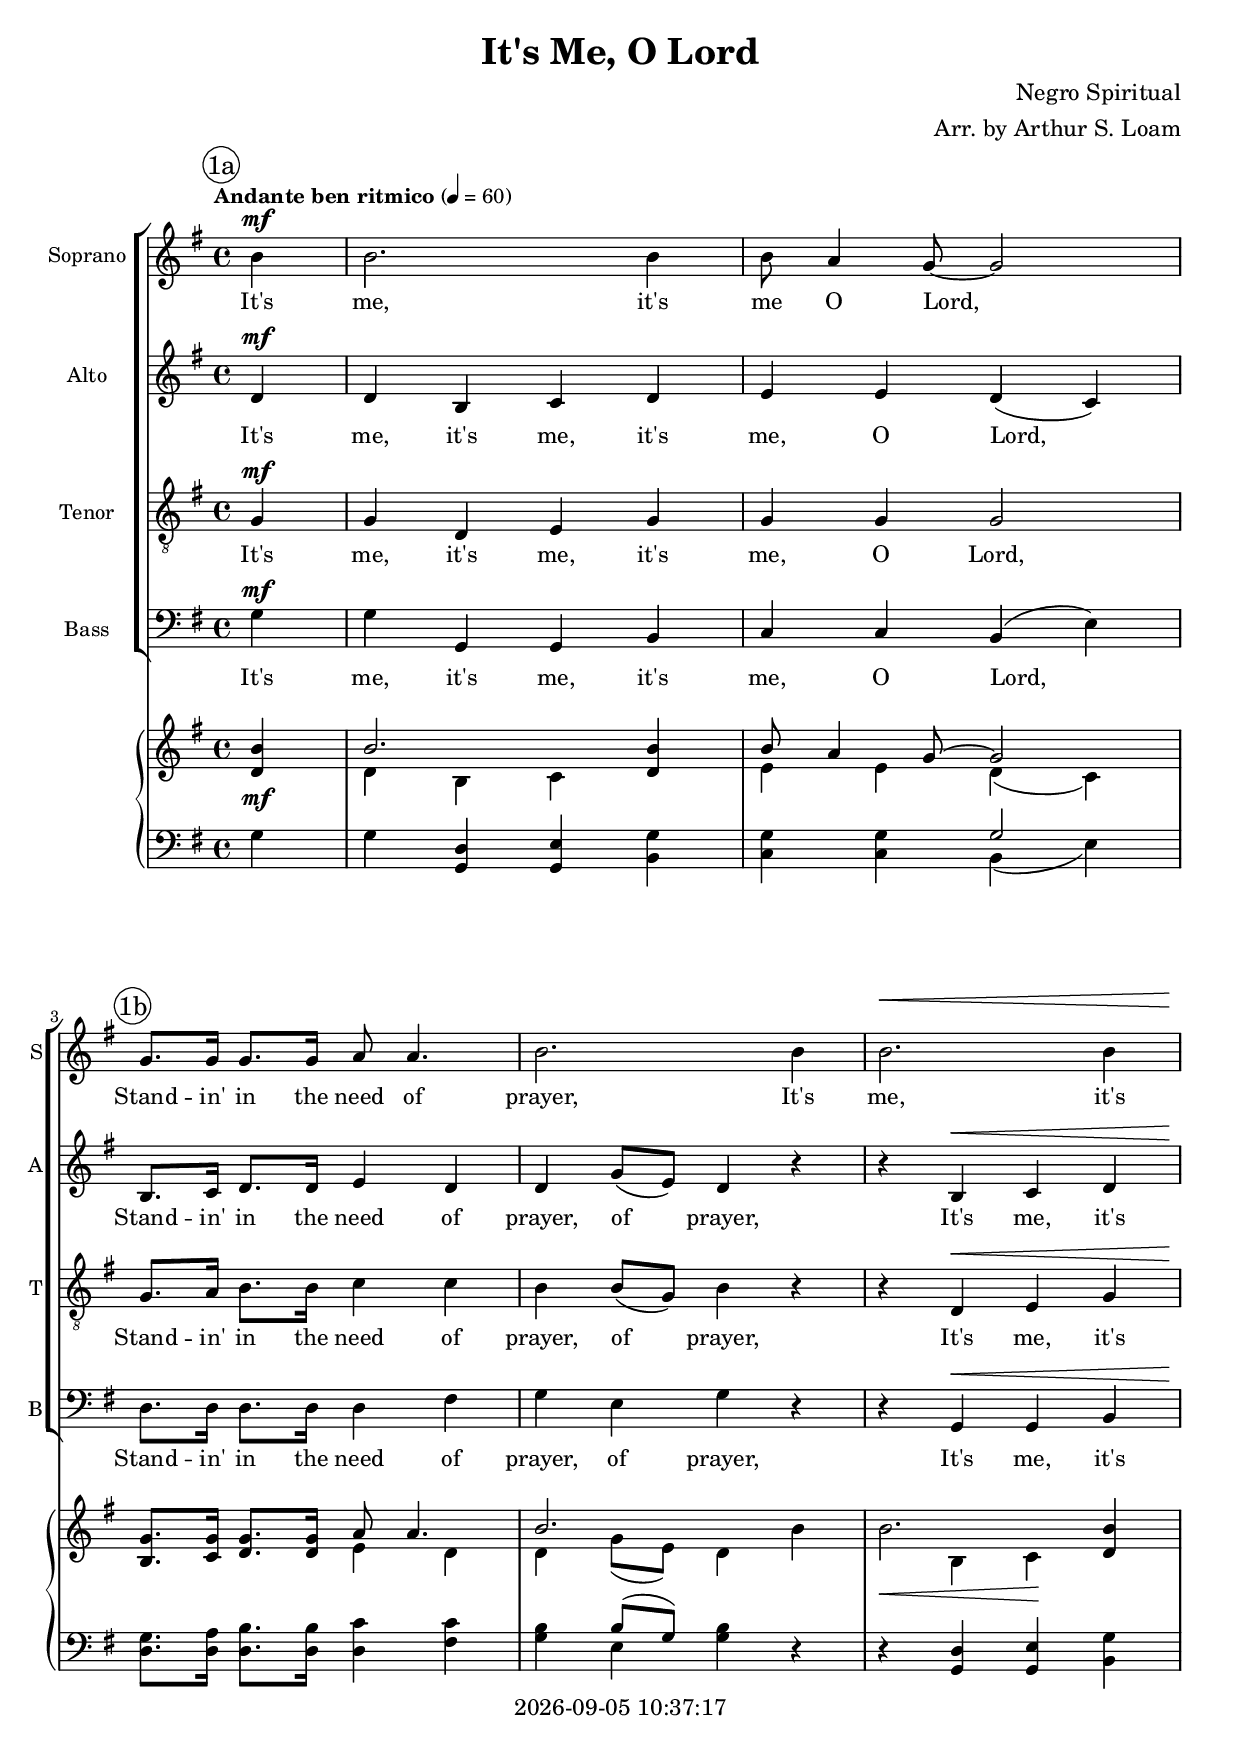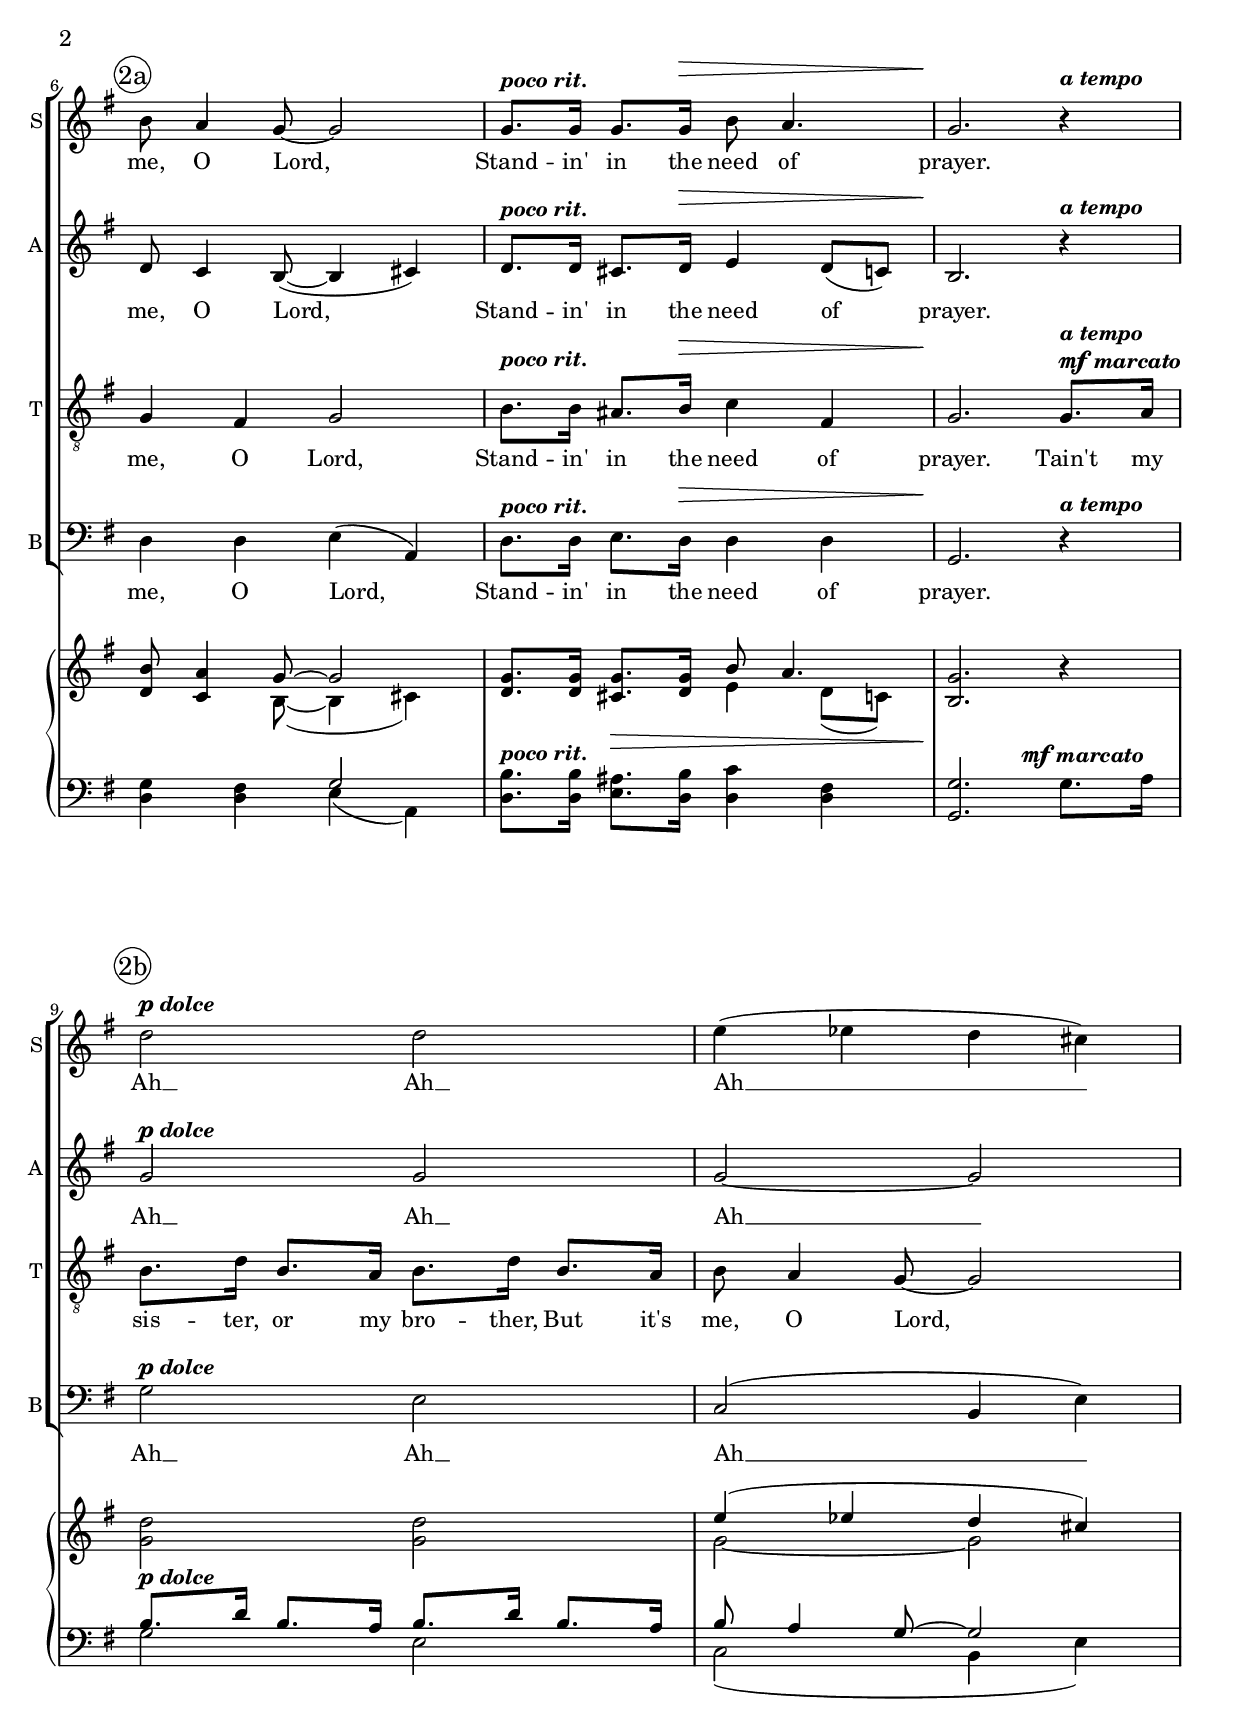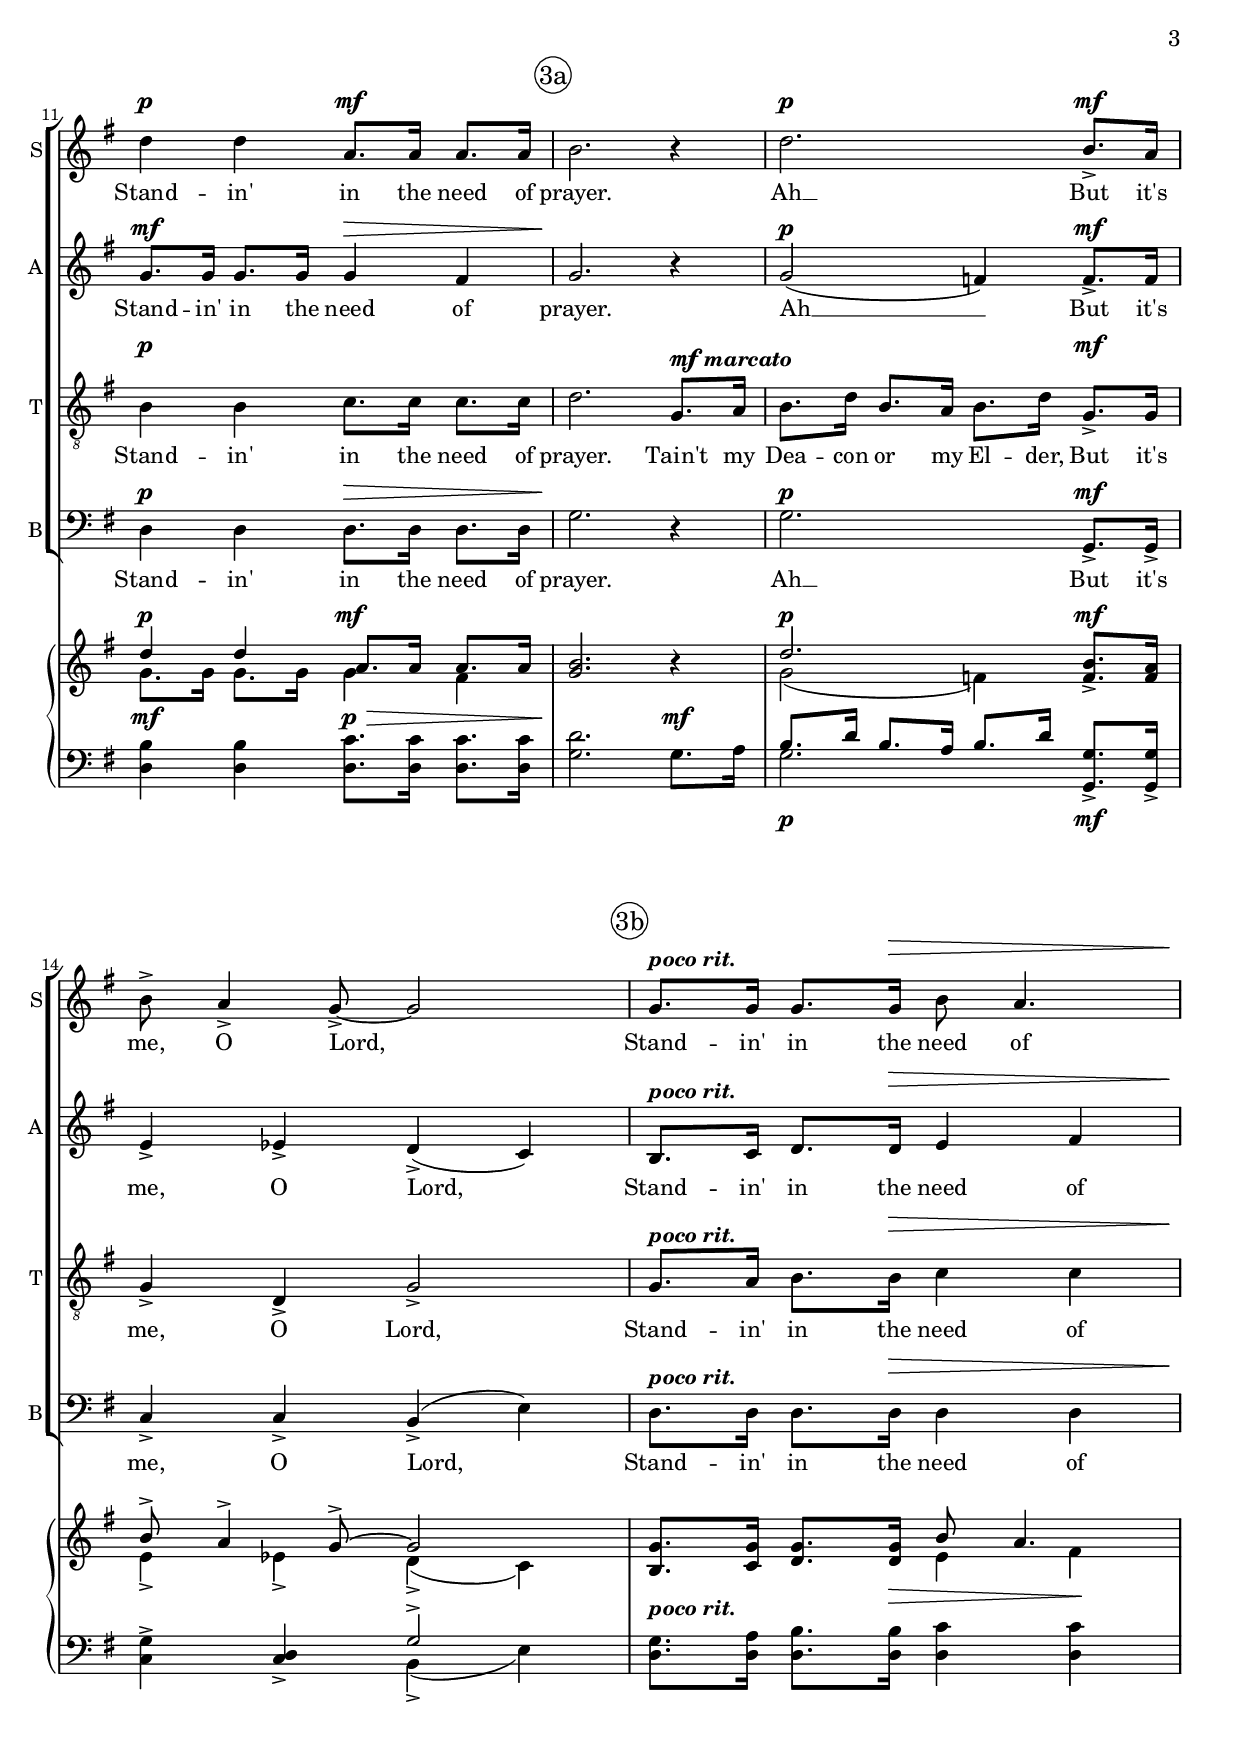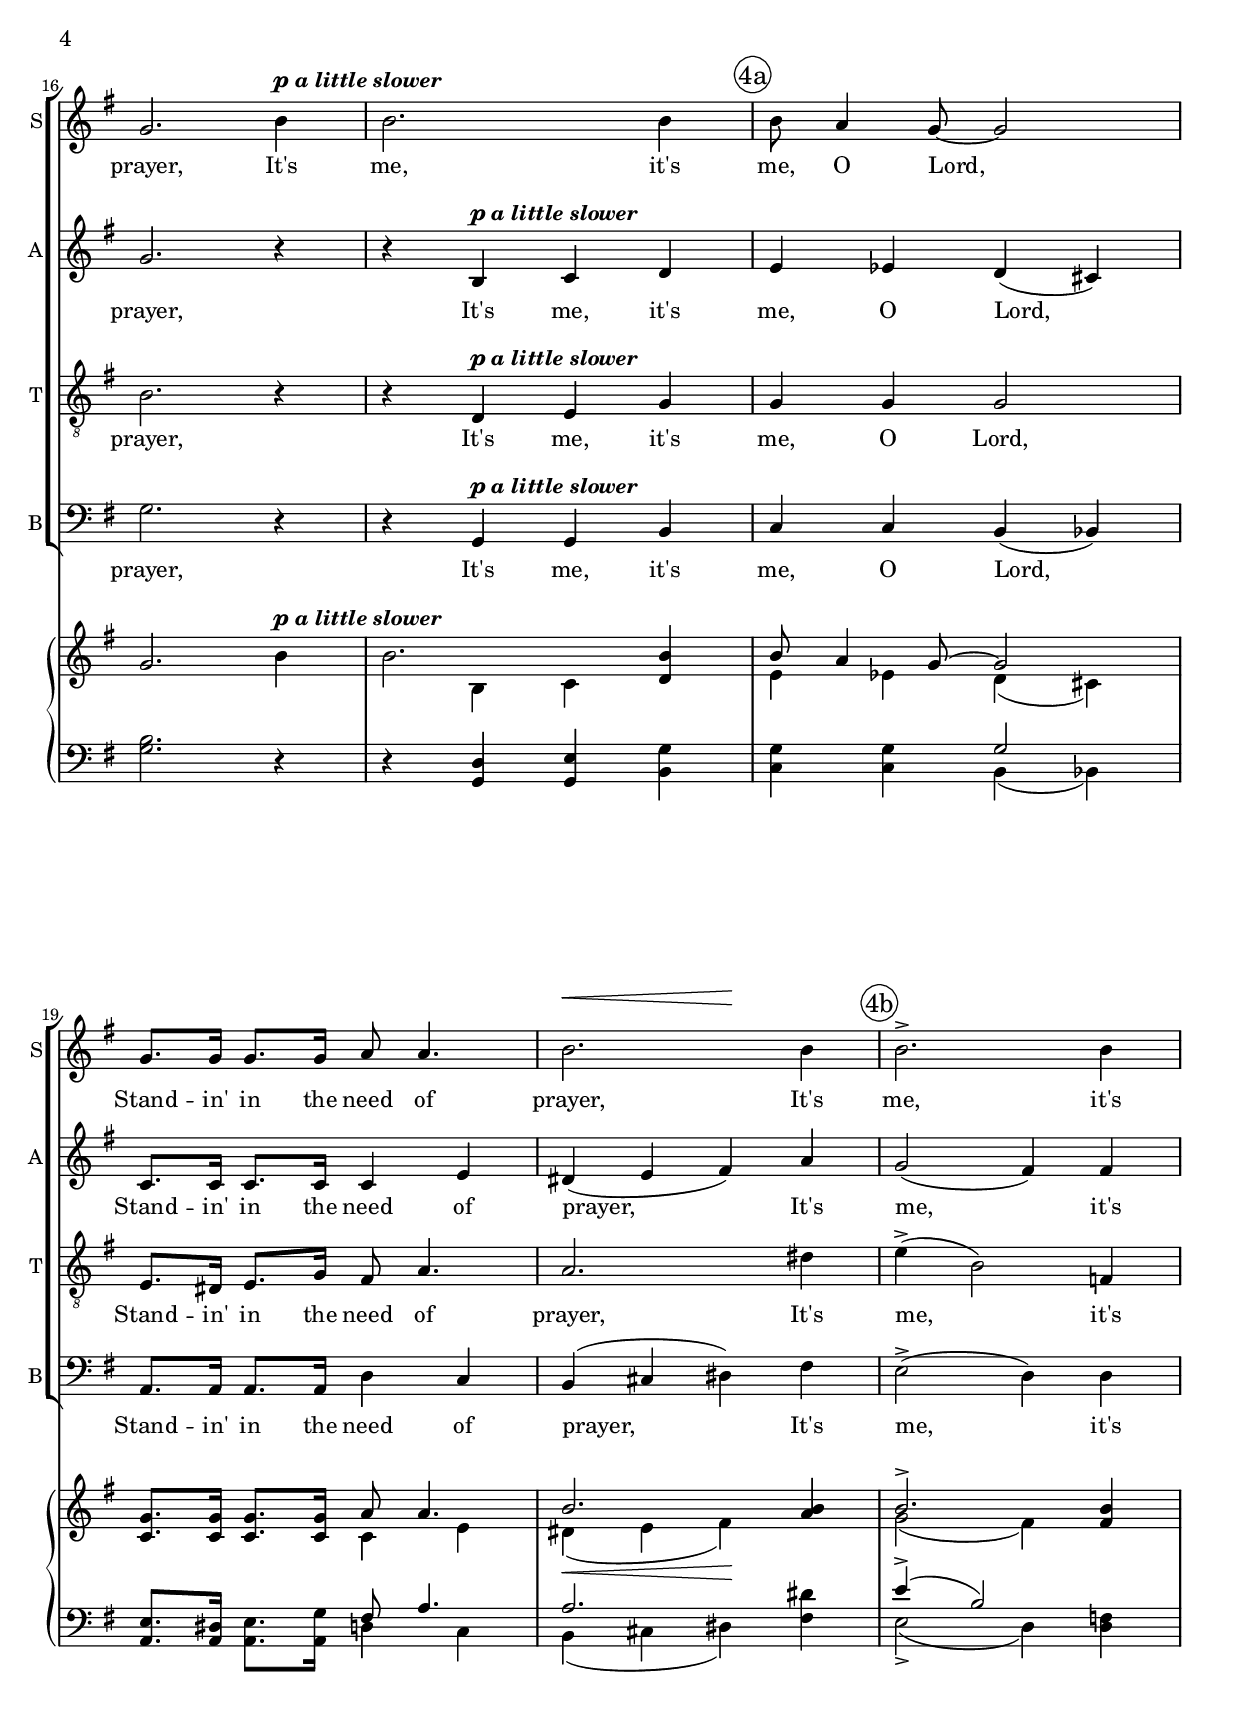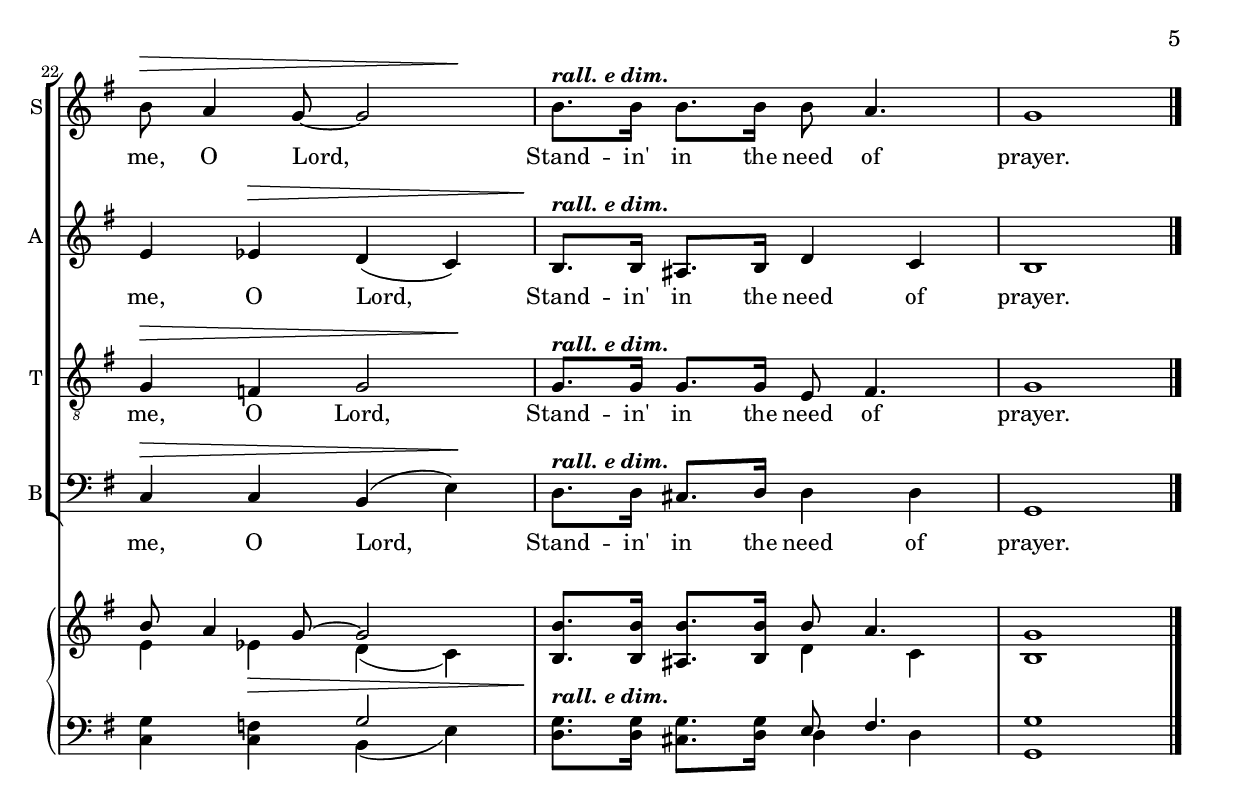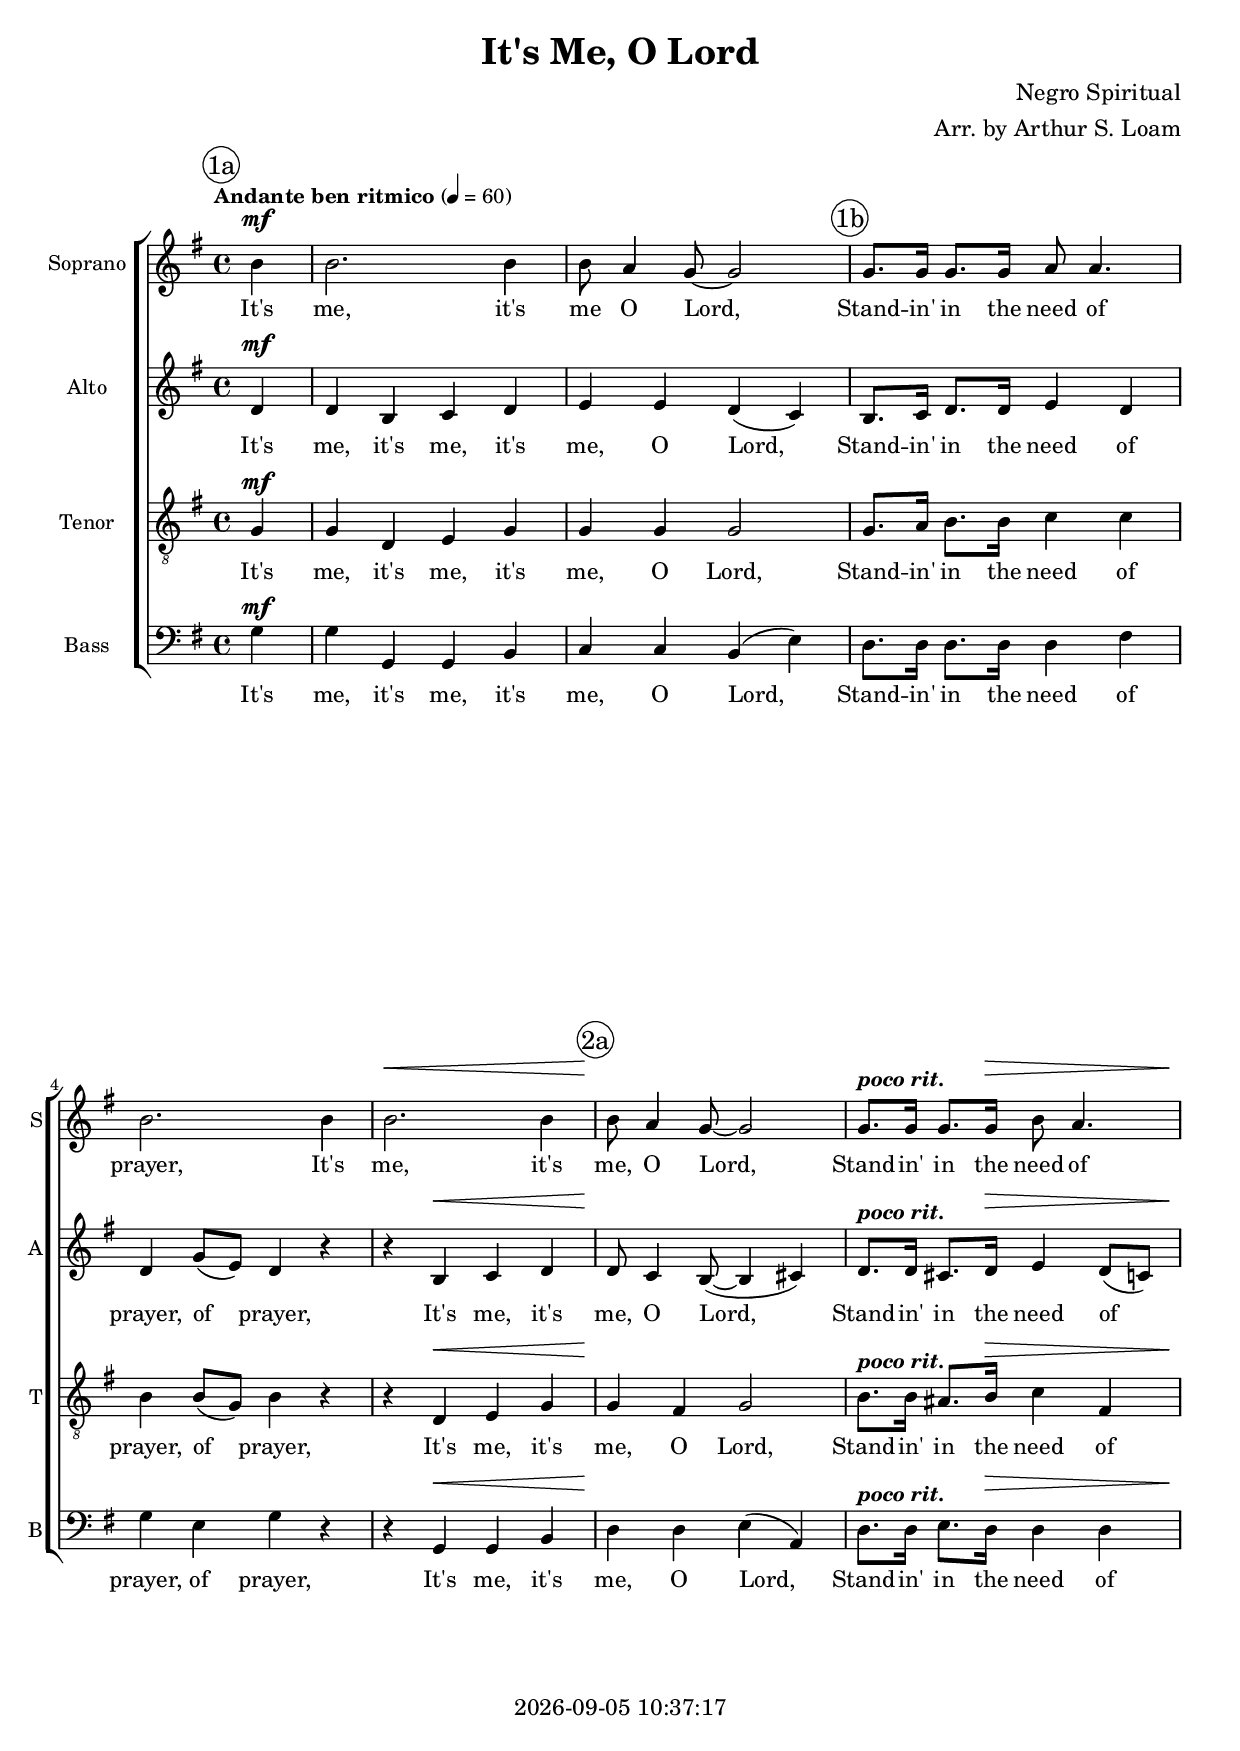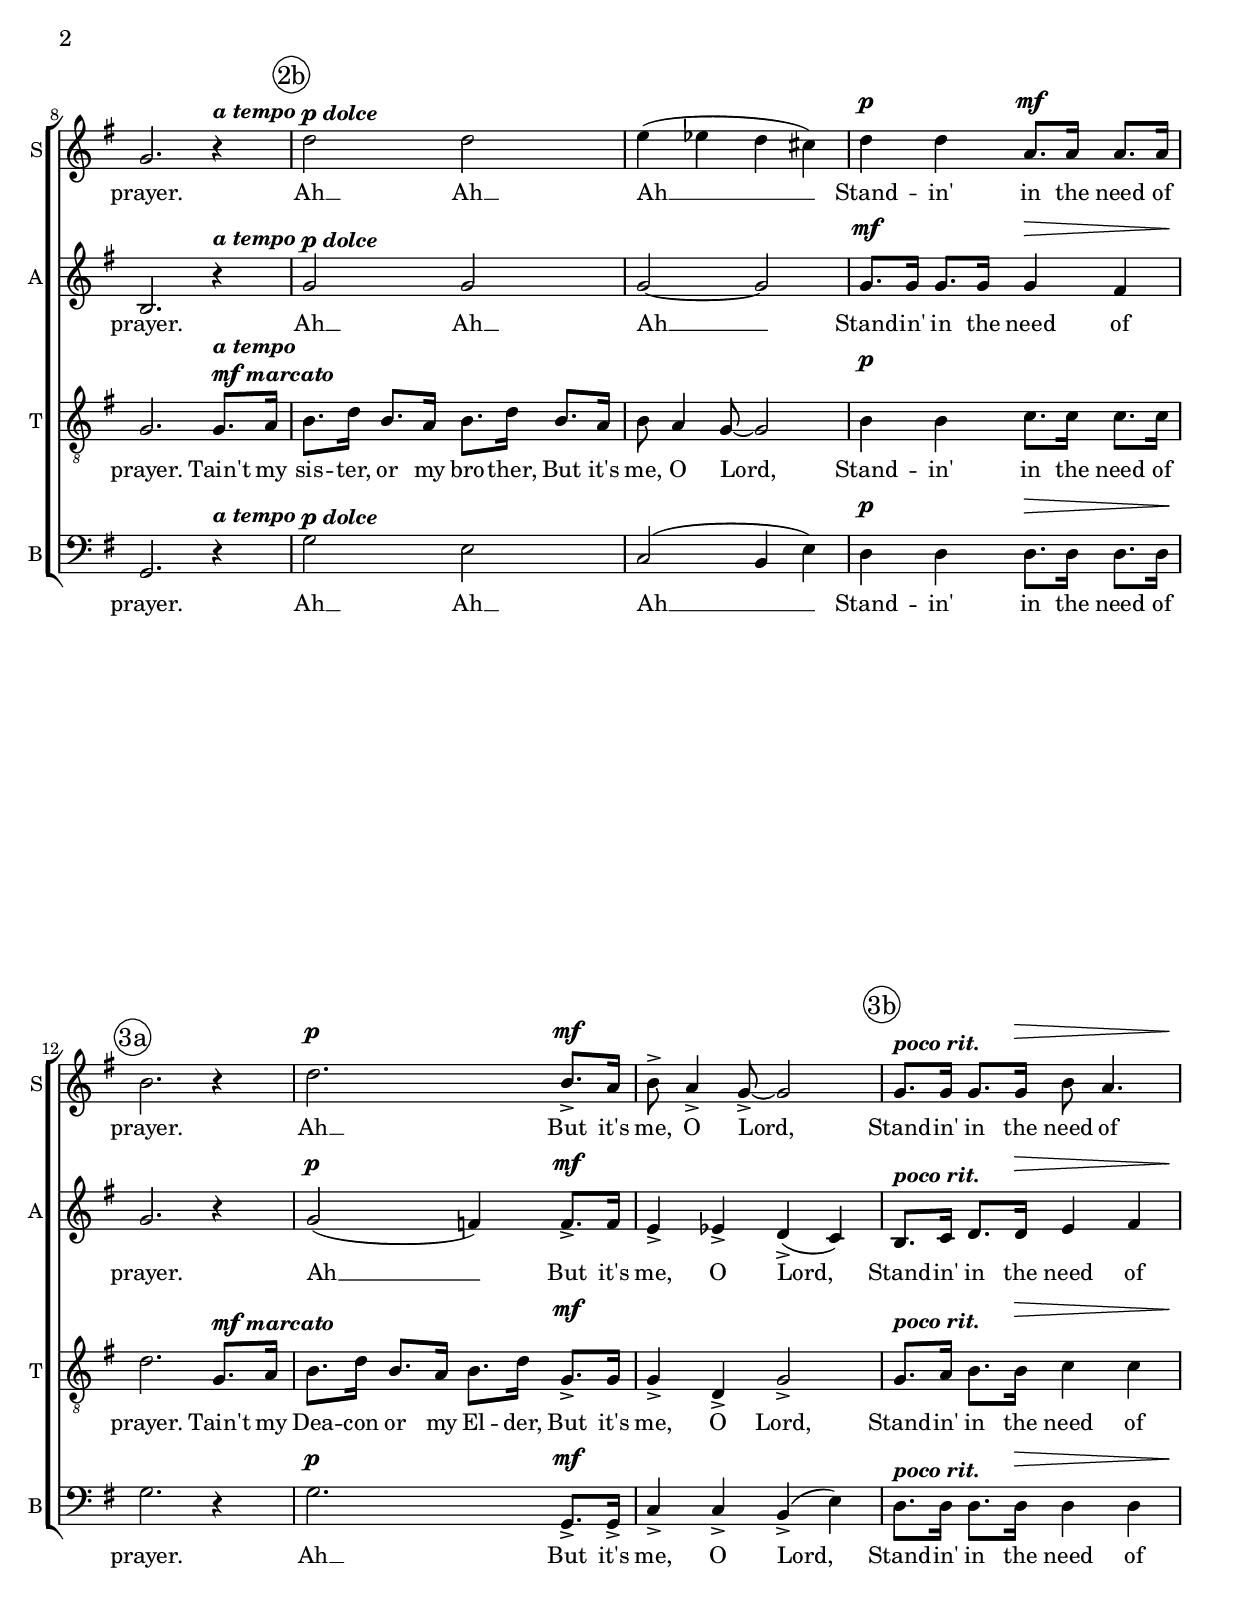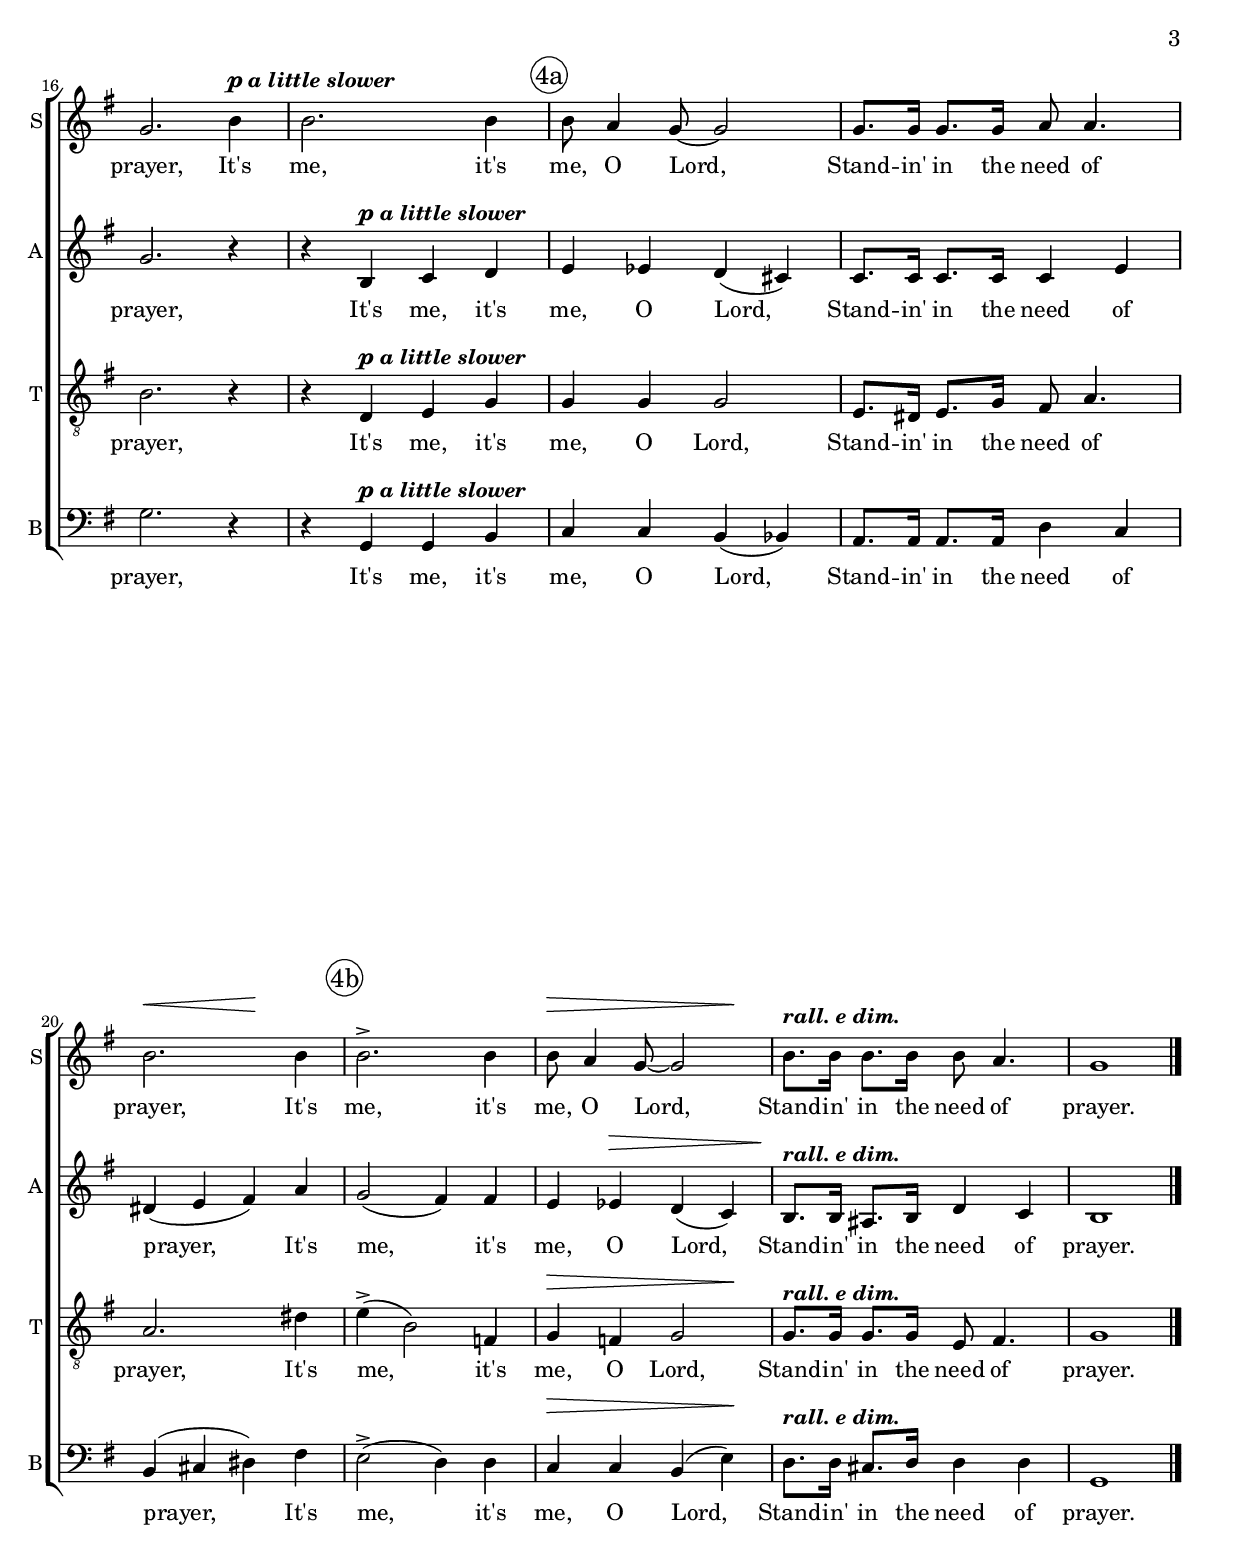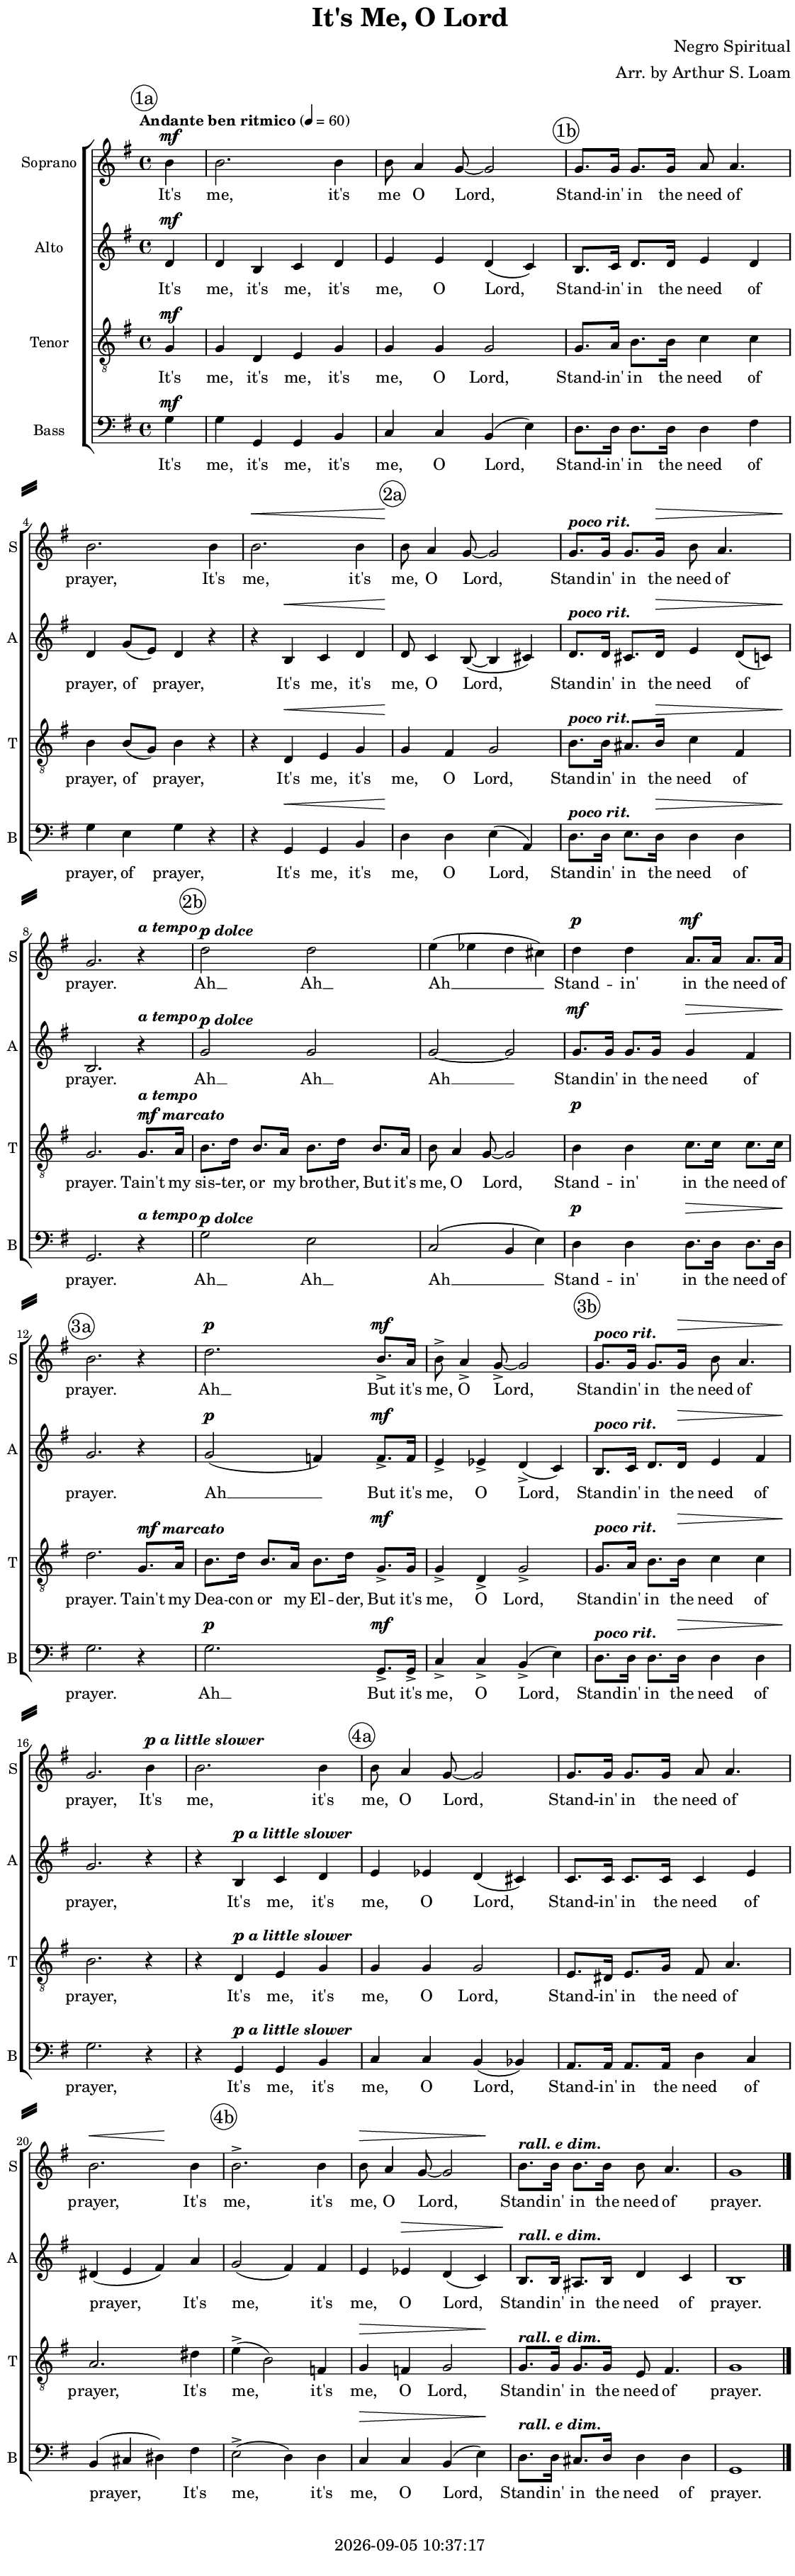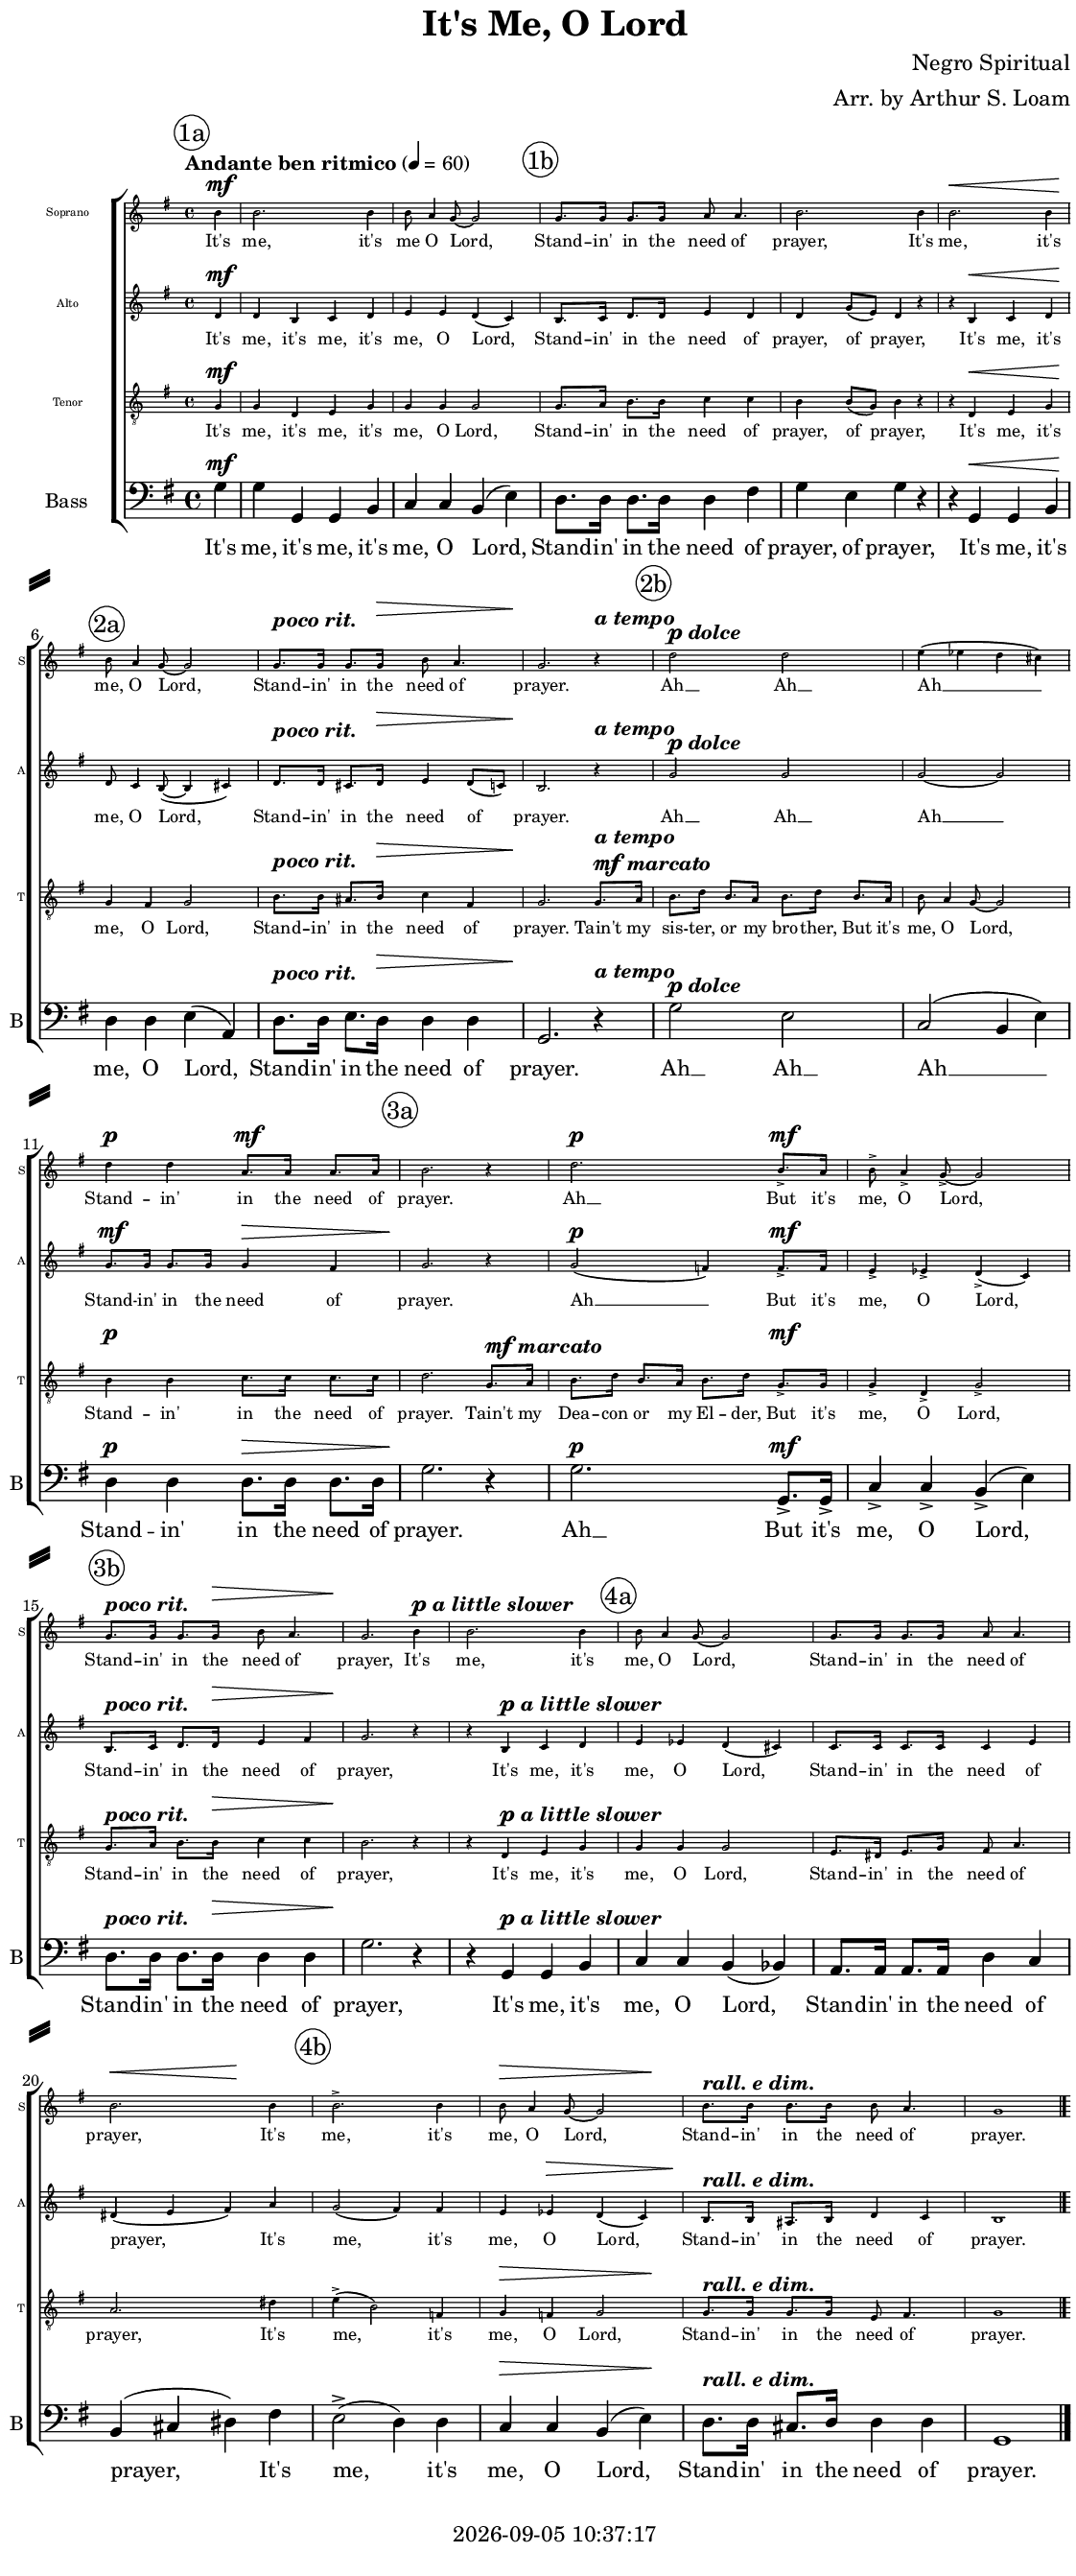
\version "2.20.2"

\include "articulate.ly"

today = #(strftime "%Y-%m-%d %H:%M:%S" (localtime (current-time)))

\header {
% centered at top
%  dedication  = "dedication"
  title       = "It's Me, O Lord"
%  subtitle    = "subtitle"
%  subsubtitle = "subsubtitle"
%  instrument  = "instrument"
  
% arrangement of following lines:
%
%  poet    composer
%  meter   arranger
%  piece       opus

  composer    = "Negro Spiritual"
  arranger    = "Arr. by Arthur S. Loam"
%  opus        = "opus"

%  poet        = "poet"
%  meter       = "meter"
%  piece       = "piece"

% centered at bottom
% tagline     = "tagline" % default lilypond version
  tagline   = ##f
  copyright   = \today
}

% \paper {
%   #(set-paper-size "a4")
%   line-width = 180\mm
%   left-margin = 20\mm
%   bottom-margin = 10\mm
%   top-margin = 10\mm
% }

global = {
  \key g \major
  \time 4/4
  \partial 4
}

colour = {
  \override NoteHead.color   = #red
  \override Stem.color       = #red
  \override Beam.color       = #red
  \override Accidental.color = #red
  \override Slur.color       = #red
  \override Tie.color        = #red
  \override Dots.color       = #red
}

black = {
  \override NoteHead.color   = #black
  \override Stem.color       = #black
  \override Beam.color       = #black
  \override Accidental.color = #black
  \override Slur.color       = #black
  \override Tie.color        = #black
  \override Dots.color       = #black
}

TempoTrack = {
  \tempo "Andante ben ritmico" 4=60
  s4
  \set Score.tempoHideNote = ##t
}

RehearsalTrack = {
%  \set Score.currentBarNumber = #5
%  \mark \markup { \box 5 }
  \mark \markup { \circle "1a" } s4 s1*2
  \mark \markup { \circle "1b" } s1*3
  \mark \markup { \circle "2a" } s1*3
  \mark \markup { \circle "2b" } s1*3
  \mark \markup { \circle "3a" } s1*3
  \mark \markup { \circle "3b" } s1*3
  \mark \markup { \circle "4a" } s1*3
  \mark \markup { \circle "4b" } s1*4
}

soprano = \relative {
  \global
  b'4
  b2. b4
  b8 a4 g8~2
  g8. 16 8. 16 a8 a4. % 1b
  b2. b4
  b2. b4
  b8 a4 g8~2 % 2a
  g8. 16 8. 16 b8 a4.
  g2. r4
  d'2 d % 2b
  e4(ees d cis)
  d4 d a8. 16 8. 16
  b2. r4 % 3a
  d2. b8.-> a16
  b8-> a4-> g8->~2
  g8. 16 8. 16 b8 a4. % 3b
  g2. b4
  b2. b4
  b8 a4 g8~2 % 4a
  g8. 16 8. 16 a8 4.
  b2. b4
  b2.-> b4 % 4b
  b8 a4 g8~2
  b8. 16 8. 16 b8 a4.
  g1
  \bar "|."
}

dynamicsSop = {
  \override DynamicTextSpanner.style = #'none
  s4\mf
  s1*4
  s1\< % 1b++
  s1\! % 2a
  s4-\markup \bold \italic {poco rit.}
  s8. s16\> s2
  s2.\! s4-\markup \bold \italic {a tempo}
  s1-\markup \bold \italic {\dynamic p dolce} % 2b
  s1
  s2\p s\mf
  s1 % 3a
  s2.\p s4\mf
  s1
  s4-\markup \bold \italic {poco rit.} s8. s16\> s2 % 3b
  s2.\! s4-\markup \bold \italic {\dynamic p a little slower}
  s1
  s1 % 4a
  s1
  s2\< s\!
  s1 % 4b
  s2.\> s4\!
  s1-\markup \bold \italic {rall. e dim.}
  s1
}

wordsSop = \lyricmode {
  It's me, it's me O Lord,
  Stand -- in' in the need of prayer,
  It's me, it's me, O Lord,
  Stand -- in' in the need of prayer.
  Ah __ Ah __ Ah __
  Stand -- in' in the need of prayer.
  Ah __
  But it's me, O Lord,
  Stand -- in' in the need of prayer,
  It's me, it's me, O Lord,
  Stand -- in' in the need of prayer,
  It's me, it's me, O Lord,
  Stand -- in' in the need of prayer.
}

wordsSopMidi = \lyricmode {
  "It's " "me, " "it's " "me " "O " "Lord, "
  "\nStand" "in' " "in " "the " "need " "of " "prayer, "
  "\nIt's " "me, " "it's " "me, " "O " "Lord, "
  "\nStand" "in' " "in " "the " "need " "of " "prayer. "
  "\nAh "  "Ah "  "Ah " 
  "\nStand" "in' " "in " "the " "need " "of " "prayer. "
  "\nAh " 
  "\nBut " "it's " "me, " "O " "Lord, "
  "\nStand" "in' " "in " "the " "need " "of " "prayer, "
  "\nIt's " "me, " "it's " "me, " "O " "Lord, "
  "\nStand" "in' " "in " "the " "need " "of " "prayer, "
  "\nIt's " "me, " "it's " "me, " "O " "Lord, "
  "\nStand" "in' " "in " "the " "need " "of " "prayer. "
}

alto = \relative {
  \global
  d'4
  d4 b c d
  e4 e d(c)
  b8. c16 d8. 16 e4 d % 1b
  d4 g8(e) d4 r
  r4 b c d
  d8 c4 b8~(b4 cis) % 2a
  d8. 16 cis8. d16 e4 d8(c)
  b2. r4
  g'2 g % 2b
  g2~g
  g8. 16 8. 16 4 fis
  g2. r4 % 3a
  g2(f4) 8.-> 16
  e4-> ees-> d->(c)
  b8. c16 d8. 16 e4 fis % 3b
  g2. r4
  r4 b, c d
  e4 ees d(cis) % 4a
  c8. 16 8. 16 4 e
  dis4(e fis) a
  g2(fis4) fis % 4
  e4 ees d(c)
  b8. 16 ais8. b16 d4 c
  b1
  \bar "|."
}

dynamicsAlto = {
  \override DynamicTextSpanner.style = #'none
  s4\mf
  s1*4
  s4 s2.\< % 1b++
  s1\! % 2a
  s4-\markup \bold \italic {poco rit.}
  s8. s16\> s2
  s2.\! s4-\markup \bold \italic {a tempo}
  s1-\markup \bold \italic {\dynamic p dolce} % 2b
  s1
  s2\mf s\>
  s1\! % 3a
  s2.\p s4\mf
  s1
  s4-\markup \bold \italic {poco rit.} s8. s16\> s2 % 3b
  s1\!
  s4 s2.-\markup \bold \italic {\dynamic p a little slower}
  s1 % 4a
  s1
  s1
  s1 % 4b
  s4 s2.\>
  s1\!-\markup \bold \italic {rall. e dim.}
  s1
}

wordsAlto = \lyricmode {
  It's me, it's me, it's me, O Lord,
  Stand -- in' in the need of prayer, of prayer,
  It's me, it's me, O Lord,
  Stand -- in' in the need of prayer.
  Ah __ Ah __ Ah __
  Stand -- in' in the need of prayer.
  Ah __
  But it's me, O Lord,
  Stand -- in' in the need of prayer,
  It's me, it's me, O Lord,
  Stand -- in' in the need of prayer,
  It's me, it's me, O Lord,
  Stand -- in' in the need of prayer.
}

wordsAltoMidi = \lyricmode {
  "It's " "me, " "it's " "me, " "it's " "me, " "O " "Lord, "
  "\nStand" "in' " "in " "the " "need " "of " "prayer, " "of " "prayer, "
  "\nIt's " "me, " "it's " "me, " "O " "Lord, "
  "\nStand" "in' " "in " "the " "need " "of " "prayer. "
  "\nAh "  "Ah "  "Ah " 
  "\nStand" "in' " "in " "the " "need " "of " "prayer. "
  "\nAh " 
  "\nBut " "it's " "me, " "O " "Lord, "
  "\nStand" "in' " "in " "the " "need " "of " "prayer, "
  "\nIt's " "me, " "it's " "me, " "O " "Lord, "
  "\nStand" "in' " "in " "the " "need " "of " "prayer, "
  "\nIt's " "me, " "it's " "me, " "O " "Lord, "
  "\nStand" "in' " "in " "the " "need " "of " "prayer. "
}

tenor = \relative {
  \global
  g4
  g4 d e g
  g4 g g2
  g8. a16 b8. 16 c4 c % 1b
  b4 b8(g) b4 r
  r4 d, e g
  g4 fis g2 % 2a
  b8. 16 ais8. b16 c4 fis,
  g2. 8. a16
  b8. d16 b8. a16 b8. d16 b8. a16 % 2b
  b8 a4 g8~2
  b4 b c8. 16 8. 16
  d2. g,8. a16 % 3a
  b8. d16 b8. a16 b8. d16 g,8.-> 16
  g4-> d-> g2->
  g8. a16 b8. 16 c4 c % 3b
  b2. r4
  r4 d, e g
  g4 g g2 % 4a
  e8. dis16 e8. g16 fis8 a4.
  a2. dis4
  e4->(b2) f4 % 4b
  g4 f g2
  g8. 16 8. 16 e8 fis4.
  g1

  \bar "|."
}

dynamicsTenor = {
  \override DynamicTextSpanner.style = #'none
  s4\mf
  s1*4
  s4 s2.\< % 1b++
  s1\! % 2a
  s4-\markup \bold \italic {poco rit.}
  s8. s16\> s2
  s2.\! s4-\markup \bold \italic {\dynamic mf marcato}^\markup \bold \italic {a tempo}
  s1 % 2b
  s1
  s2\p s
  s2. s4-\markup \bold \italic {\dynamic mf marcato} % 3a
  s2. s4\mf
  s1
  s4-\markup \bold \italic {poco rit.} s8. s16\> s2 % 3b
  s1\!
  s4 s2.-\markup \bold \italic {\dynamic p a little slower}
  s1 % 4a
  s1
  s1
  s1 % 4b
  s2.\> s4\!
  s1\!-\markup \bold \italic {rall. e dim.}
  s1
}

wordsTenor = \lyricmode {
  It's me, it's me, it's me, O Lord,
  Stand -- in' in the need of prayer, of prayer,
  It's me, it's me, O Lord,
  Stand -- in' in the need of prayer.
  Tain't my
  sis -- ter, or my bro -- ther,
  But it's me, O Lord,
  Stand -- in' in the need of prayer.
  Tain't my Dea -- con or my El -- der,
  But it's me, O Lord,
  Stand -- in' in the need of prayer,
  It's me, it's me, O Lord,
  Stand -- in' in the need of prayer,
  It's me, it's me, O Lord,
  Stand -- in' in the need of prayer.
}

wordsTenorMidi = \lyricmode {
  "It's " "me, " "it's " "me, " "it's " "me, " "O " "Lord, "
  "\nStand" "in' " "in " "the " "need " "of " "prayer, " "of " "prayer, "
  "\nIt's " "me, " "it's " "me, " "O " "Lord, "
  "\nStand" "in' " "in " "the " "need " "of " "prayer. "
  "\nTain't " "my "
  "\nsis" "ter, " "or " "my " bro "ther, "
  "\nBut " "it's " "me, " "O " "Lord, "
  "\nStand" "in' " "in " "the " "need " "of " "prayer. "
  "\nTain't " "my " Dea "con " "or " "my " El "der, "
  "\nBut " "it's " "me, " "O " "Lord, "
  "\nStand" "in' " "in " "the " "need " "of " "prayer, "
  "\nIt's " "me, " "it's " "me, " "O " "Lord, "
  "\nStand" "in' " "in " "the " "need " "of " "prayer, "
  "\nIt's " "me, " "it's " "me, " "O " "Lord, "
  "\nStand" "in' " "in " "the " "need " "of " "prayer. "
}

bass= \relative {
  \global
  g4
  g4 g, g b
  c4 c b(e)
  d8. 16 8. 16 4 fis % 1b
  g4 e g r
  r4 g, g b
  d4 d e(a,) % 2a
  d8. 16 e8. d16 4 4
  g,2. r4
  g'2 e % 2b
  c2(b4 e)
  d4 4 8. 16 8. 16
  g2. r4 % 3a
  g2. g,8.-> 16->
  c4-> c-> b->(e)
  d8. 16 8. 16 4 4 % 3b
  g2. r4
  r4 g, g b
  c4 c b(bes) % 4a
  a8. 16 8. 16 d4 c
  b4(cis dis) fis
  e2->(d4) d % 4b
  c4 c b(e)
  d8. 16 cis8. d16 d4 d
  g,1
  \bar "|."
}

dynamicsBass = {
  \override DynamicTextSpanner.style = #'none
  s4\mf
  s1*4
  s4 s2.\< % 1b++
  s1\! % 2a
  s4-\markup \bold \italic {poco rit.}
  s8. s16\> s2
  s2.\! s4-\markup \bold \italic {a tempo}
  s1-\markup \bold \italic {\dynamic p dolce} % 2b
  s1
  s2\p s\>
  s1\! % 3a
  s2.\p s4\mf
  s1
  s4-\markup \bold \italic {poco rit.} s8. s16\> s2 % 3b
  s1\!
  s4 s2.-\markup \bold \italic {\dynamic p a little slower}
  s1 % 4a
  s1
  s1
  s1 % 4b
  s2.\> s4\!
  s1-\markup \bold \italic {rall. e dim.}
  s1
}

wordsBass = \lyricmode {
  It's me, it's me, it's me, O Lord,
  Stand -- in' in the need of prayer, of prayer,
  It's me, it's me, O Lord,
  Stand -- in' in the need of prayer.
  Ah __ Ah __ Ah __
  Stand -- in' in the need of prayer.
  Ah __
  But it's me, O Lord,
  Stand -- in' in the need of prayer,
  It's me, it's me, O Lord,
  Stand -- in' in the need of prayer,
  It's me, it's me, O Lord,
  Stand -- in' in the need of prayer.
}

wordsBassMidi = \lyricmode {
  "It's " "me, " "it's " "me, " "it's " "me, " "O " "Lord, "
  "\nStand" "in' " "in " "the " "need " "of " "prayer, " "of " "prayer, "
  "\nIt's " "me, " "it's " "me, " "O " "Lord, "
  "\nStand" "in' " "in " "the " "need " "of " "prayer. "
  "\nAh "  "Ah "  "Ah " 
  "\nStand" "in' " "in " "the " "need " "of " "prayer. "
  "\nAh " 
  "\nBut " "it's " "me, " "O " "Lord, "
  "\nStand" "in' " "in " "the " "need " "of " "prayer, "
  "\nIt's " "me, " "it's " "me, " "O " "Lord, "
  "\nStand" "in' " "in " "the " "need " "of " "prayer, "
  "\nIt's " "me, " "it's " "me, " "O " "Lord, "
  "\nStand" "in' " "in " "the " "need " "of " "prayer. "
}

pianoRH = \relative {
  \global
  c4
  \bar "|."
}

pianoRHone = \relative {
  \global
  \voiceOne
  c4
  \bar "|."
}

pianoRHtwo = \relative {
  \global
  \voiceTwo
  c4
  \bar "|."
}

dynamicsPianoAbove = {
  \override DynamicTextSpanner.style = #'none
  s4
  s1*10
  s2\p s\mf % 2b++
  s1 % 3a
  s2.\p s4\mf
  s1
  s1 % 3b
  s2. s4-\markup \bold \italic {\dynamic p a little slower}
  s1*8
}

dynamicsPianoBelow = {
  \override DynamicTextSpanner.style = #'none
  s4
  s1*12
  s2.\p s4\mf % 3a+
  s1*11
}

dynamicsPiano = {
  \override DynamicTextSpanner.style = #'none
  s4\mf
  s1*4
  s2\< s\! % 1b++
  s1 % 2a
  s4-\markup \bold \italic {poco rit.} s2.\>
  s2 \! s-\markup \bold \italic {\dynamic mf marcato}
  s1-\markup \bold \italic {\dynamic p dolce} % 2b
  s1
  s2\mf s\p\>
  s2.\! s4\mf % 3a
  s1
  s1
  s4-\markup \bold \italic {poco rit.} s8. s16\> s4 s\! % 3b
  s1
  s1
  s1 % 4a
  s1
  s2\< s\!
  s1 % 4b
  s4 s2.\>
  s1\!-\markup \bold \italic {rall. e dim.}
  s1
}

pianoLH = \relative {
  \global
  \oneVoice
  c4
  \bar "|."
}

pianoLHone = \relative {
  \global
  \voiceOne
  c4
  \bar "|."
}

pianoLHtwo = \relative {
  \global
  \voiceTwo
  c4
  \bar "|."
}

\book {
  \bookOutputSuffix "single"
  \score {
%   \unfoldRepeats
%   \articulate
    <<
      <<
        \new ChoirStaff <<
                                % Single soprano staff
          \new Dynamics \dynamicsSop
          \new Staff \with { instrumentName = #"Soprano" shortInstrumentName = #"S" } <<
            \new Voice \TempoTrack
            \new Voice \RehearsalTrack
            \new Voice = "soprano" \soprano
            \new Lyrics \lyricsto "soprano" \wordsSop
          >>
                                % Single alto staff
          \new Dynamics \dynamicsAlto
          \new Staff \with { instrumentName = #"Alto" shortInstrumentName = #"A" } <<
            \new Voice = "alto" \alto
            \new Lyrics \lyricsto "alto" \wordsAlto
          >>
                                % Single tenor staff
          \new Dynamics \dynamicsTenor
          \new Staff \with { instrumentName = #"Tenor" shortInstrumentName = #"T" } <<
            \clef "treble_8"
            \new Voice = "tenor" \tenor
            \new Lyrics \lyricsto "tenor" \wordsTenor
          >>
                                % Single bass staff
          \new Dynamics \dynamicsBass
          \new Staff \with { instrumentName = #"Bass" shortInstrumentName = #"B" } <<
            \clef "bass"
            \new Voice = "bass" \bass
            \new Lyrics \lyricsto "bass" \wordsBass
          >>
        >>
        \new PianoStaff <<
          \new Dynamics \dynamicsPianoAbove
          \new Staff <<
            \set Staff.soloText   = #""
            \set Staff.soloIIText = #""
            \set Staff.aDueText   = #""
            \partCombine \soprano \alto
          >>
          \new Dynamics \dynamicsPiano
          \new Staff <<
            \set Staff.soloText   = #""
            \set Staff.soloIIText = #""
            \set Staff.aDueText   = #""
            \clef "bass"
            \partCombine \tenor \bass
          >>
          \new Dynamics \dynamicsPianoBelow
        >>
      >>
    >>
    \layout {
      #(layout-set-staff-size 18)
      indent = 1.5\cm
      \pointAndClickOff
      \context {
        \Staff \RemoveAllEmptyStaves
        barNumberVisibility = #first-bar-number-invisible-save-broken-bars
        \override BarNumber.break-visibility = ##(#f #t #t)
      }
    }
  }
}

\book {
  \bookOutputSuffix "single-noacc"
  \score {
%   \articulate
    <<
      <<
        \new ChoirStaff <<
                                % Single soprano staff
          \new Dynamics \dynamicsSop
          \new Staff \with { instrumentName = #"Soprano" shortInstrumentName = #"S" } <<
            \new Voice \TempoTrack
            \new Voice \RehearsalTrack
            \new Voice = "soprano" \soprano
            \new Lyrics \lyricsto "soprano" \wordsSop
          >>
                                % Single alto staff
          \new Dynamics \dynamicsAlto
          \new Staff \with { instrumentName = #"Alto" shortInstrumentName = #"A" } <<
            \new Voice = "alto" \alto
            \new Lyrics \lyricsto "alto" \wordsAlto
          >>
                                % Single tenor staff
          \new Dynamics \dynamicsTenor
          \new Staff \with { instrumentName = #"Tenor" shortInstrumentName = #"T" } <<
            \clef "treble_8"
            \new Voice = "tenor" \tenor
            \new Lyrics \lyricsto "tenor" \wordsTenor
          >>
                                % Single bass staff
          \new Dynamics \dynamicsBass
          \new Staff \with { instrumentName = #"Bass" shortInstrumentName = #"B" } <<
            \clef "bass"
            \new Voice = "bass" \bass
            \new Lyrics \lyricsto "bass" \wordsBass
          >>
        >>
      >>
    >>
    \layout {
      #(layout-set-staff-size 18)
      indent = 1.5\cm
      \pointAndClickOff
      \context {
        \Staff \RemoveAllEmptyStaves
        barNumberVisibility = #first-bar-number-invisible-save-broken-bars
        \override BarNumber.break-visibility = ##(#f #t #t)
      }
    }
  }
}

\book {
  \bookOutputSuffix "singlepage-noacc"
  \paper {
    top-margin = 0
    left-margin = 7
    right-margin = 1
    paper-width = 190\mm
    page-breaking = #ly:one-page-breaking
    system-system-spacing.basic-distance = #15
    system-separator-markup = \slashSeparator
  }
  \score {
    <<
      <<
        \new ChoirStaff <<
                                % Single soprano staff
          \new Dynamics \dynamicsSop
          \new Staff \with { instrumentName = #"Soprano" shortInstrumentName = #"S" } <<
            \new Voice \TempoTrack
            \new Voice \RehearsalTrack
            \new Voice = "soprano" \soprano
            \new Lyrics \lyricsto "soprano" \wordsSop
          >>
                                % Single alto staff
          \new Dynamics \dynamicsAlto
          \new Staff \with { instrumentName = #"Alto" shortInstrumentName = #"A" } <<
            \new Voice = "alto" \alto
            \new Lyrics \lyricsto "alto" \wordsAlto
          >>
                                % Single tenor staff
          \new Dynamics \dynamicsTenor
          \new Staff \with { instrumentName = #"Tenor" shortInstrumentName = #"T" } <<
            \clef "treble_8"
            \new Voice = "tenor" \tenor
            \new Lyrics \lyricsto "tenor" \wordsTenor
          >>
                                % Single bass staff
          \new Dynamics \dynamicsBass
          \new Staff \with { instrumentName = #"Bass" shortInstrumentName = #"B" } <<
            \clef "bass"
            \new Voice = "bass" \bass
            \new Lyrics \lyricsto "bass" \wordsBass
          >>
        >>
      >>
    >>
    \layout {
      #(layout-set-staff-size 18)
      indent = 1.5\cm
      \pointAndClickOff
      \context {
        \Staff \RemoveAllEmptyStaves
        barNumberVisibility = #first-bar-number-invisible-save-broken-bars
        \override BarNumber.break-visibility = ##(#f #t #t)
      }
    }
  }
}

\book {
  \bookOutputSuffix "singlepage-noacc-bass"
  \paper {
    top-margin = 0
    left-margin = 7
    right-margin = 1
    paper-width = 190\mm
    page-breaking = #ly:one-page-breaking
    system-system-spacing.basic-distance = #15
    system-separator-markup = \slashSeparator
  }
  \score {
    <<
      <<
        \new ChoirStaff <<
                                % Single soprano staff
          \new Dynamics \dynamicsSop
          \new Staff \with { instrumentName = #"Soprano" shortInstrumentName = #"S" } <<
            \magnifyStaff #4/7
            \new Voice \TempoTrack
            \new Voice \RehearsalTrack
            \new Voice = "soprano" \soprano
            \addlyrics {\tiny \wordsSop}
          >>
                                % Single alto staff
          \new Dynamics \dynamicsAlto
          \new Staff \with { instrumentName = #"Alto" shortInstrumentName = #"A" } <<
            \magnifyStaff #4/7
            \new Voice = "alto" \alto
            \addlyrics {\tiny \wordsAlto}
          >>
                                % Single tenor staff
          \new Dynamics \dynamicsTenor
          \new Staff \with { instrumentName = #"Tenor" shortInstrumentName = #"T" } <<
            \magnifyStaff #4/7
            \clef "treble_8"
            \new Voice = "tenor" \tenor
            \addlyrics {\tiny \wordsTenor}
          >>
                                % Single bass staff
          \new Dynamics \dynamicsBass
          \new Staff \with { instrumentName = #"Bass" shortInstrumentName = #"B" } <<
            \clef "bass"
            \new Voice = "bass" \bass
            \new Lyrics \lyricsto "bass" \wordsBass
          >>
        >>
      >>
    >>
    \layout {
      #(layout-set-staff-size 18)
      indent = 1.5\cm
      \pointAndClickOff
      \context {
        \Staff \RemoveAllEmptyStaves
        barNumberVisibility = #first-bar-number-invisible-save-broken-bars
        \override BarNumber.break-visibility = ##(#f #t #t)
      }
    }
  }
}

\book {
  \bookOutputSuffix "midi-sop"
  \score {
%   \articulate
    <<
      <<
        \new ChoirStaff <<
                                % Single soprano staff
          \new Dynamics \dynamicsSop
          \new Staff \with { instrumentName = #"Soprano" shortInstrumentName = #"S" } <<
            \new Voice \TempoTrack
            \new Voice \RehearsalTrack
            \new Voice = "soprano" \soprano
            \new Lyrics \lyricsto "soprano" \wordsSopMidi
          >>
                                % Single alto staff
          \new Dynamics \dynamicsAlto
          \new Staff \with { instrumentName = #"Alto" shortInstrumentName = #"A" } <<
            \new Voice = "alto" \alto
%            \new Lyrics \lyricsto "alto" \wordsAltoMidi
          >>
                                % Single tenor staff
          \new Dynamics \dynamicsTenor
          \new Staff \with { instrumentName = #"Tenor" shortInstrumentName = #"T" } <<
            \clef "treble_8"
            \new Voice = "tenor" \tenor
%            \new Lyrics \lyricsto "tenor" \wordsTenorMidi
          >>
                                % Single bass staff
          \new Dynamics \dynamicsBass
          \new Staff \with { instrumentName = #"Bass" shortInstrumentName = #"B" } <<
            \clef "bass"
            \new Voice = "bass" \bass
%            \new Lyrics \lyricsto "bass" \wordsBassMidi
          >>
        >>
      >>
    >>
    \midi {
      \context {
        \Staff
        \consists "Dynamic_performer"
      }
      \context {
        \Voice
        \remove "Dynamic_performer"
      }
    }
  }
}

\book {
  \bookOutputSuffix "midi-alto"
  \score {
%   \articulate
    <<
      <<
        \new ChoirStaff <<
                                % Single soprano staff
          \new Dynamics \dynamicsSop
          \new Staff \with { instrumentName = #"Soprano" shortInstrumentName = #"S" } <<
            \new Voice \TempoTrack
            \new Voice \RehearsalTrack
            \new Voice = "soprano" \soprano
%            \new Lyrics \lyricsto "soprano" \wordsSopMidi
          >>
                                % Single alto staff
          \new Dynamics \dynamicsAlto
          \new Staff \with { instrumentName = #"Alto" shortInstrumentName = #"A" } <<
            \new Voice = "alto" \alto
            \new Lyrics \lyricsto "alto" \wordsAltoMidi
          >>
                                % Single tenor staff
          \new Dynamics \dynamicsTenor
          \new Staff \with { instrumentName = #"Tenor" shortInstrumentName = #"T" } <<
            \clef "treble_8"
            \new Voice = "tenor" \tenor
%            \new Lyrics \lyricsto "tenor" \wordsTenorMidi
          >>
                                % Single bass staff
          \new Dynamics \dynamicsBass
          \new Staff \with { instrumentName = #"Bass" shortInstrumentName = #"B" } <<
            \clef "bass"
            \new Voice = "bass" \bass
%            \new Lyrics \lyricsto "bass" \wordsBassMidi
          >>
        >>
      >>
    >>
    \midi {
      \context {
        \Staff
        \consists "Dynamic_performer"
      }
      \context {
        \Voice
        \remove "Dynamic_performer"
      }
    }
  }
}

\book {
  \bookOutputSuffix "midi-tenor"
  \score {
%   \articulate
    <<
      <<
        \new ChoirStaff <<
                                % Single soprano staff
          \new Dynamics \dynamicsSop
          \new Staff \with { instrumentName = #"Soprano" shortInstrumentName = #"S" } <<
            \new Voice \TempoTrack
            \new Voice \RehearsalTrack
            \new Voice = "soprano" \soprano
%            \new Lyrics \lyricsto "soprano" \wordsSopMidi
          >>
                                % Single alto staff
          \new Dynamics \dynamicsAlto
          \new Staff \with { instrumentName = #"Alto" shortInstrumentName = #"A" } <<
            \new Voice = "alto" \alto
%            \new Lyrics \lyricsto "alto" \wordsAltoMidi
          >>
                                % Single tenor staff
          \new Dynamics \dynamicsTenor
          \new Staff \with { instrumentName = #"Tenor" shortInstrumentName = #"T" } <<
            \clef "treble_8"
            \new Voice = "tenor" \tenor
            \new Lyrics \lyricsto "tenor" \wordsTenorMidi
          >>
                                % Single bass staff
          \new Dynamics \dynamicsBass
          \new Staff \with { instrumentName = #"Bass" shortInstrumentName = #"B" } <<
            \clef "bass"
            \new Voice = "bass" \bass
%            \new Lyrics \lyricsto "bass" \wordsBassMidi
          >>
        >>
      >>
    >>
    \midi {
      \context {
        \Staff
        \consists "Dynamic_performer"
      }
      \context {
        \Voice
        \remove "Dynamic_performer"
      }
    }
  }
}

\book {
  \bookOutputSuffix "midi-bass"
  \score {
%   \articulate
    <<
      <<
        \new ChoirStaff <<
                                % Single soprano staff
          \new Dynamics \dynamicsSop
          \new Staff \with { instrumentName = #"Soprano" shortInstrumentName = #"S" } <<
            \new Voice \TempoTrack
            \new Voice \RehearsalTrack
            \new Voice = "soprano" \soprano
%            \new Lyrics \lyricsto "soprano" \wordsSopMidi
          >>
                                % Single alto staff
          \new Dynamics \dynamicsAlto
          \new Staff \with { instrumentName = #"Alto" shortInstrumentName = #"A" } <<
            \new Voice = "alto" \alto
%            \new Lyrics \lyricsto "alto" \wordsAltoMidi
          >>
                                % Single tenor staff
          \new Dynamics \dynamicsTenor
          \new Staff \with { instrumentName = #"Tenor" shortInstrumentName = #"T" } <<
            \clef "treble_8"
            \new Voice = "tenor" \tenor
%            \new Lyrics \lyricsto "tenor" \wordsTenorMidi
          >>
                                % Single bass staff
          \new Dynamics \dynamicsBass
          \new Staff \with { instrumentName = #"Bass" shortInstrumentName = #"B" } <<
            \clef "bass"
            \new Voice = "bass" \bass
            \new Lyrics \lyricsto "bass" \wordsBassMidi
          >>
        >>
      >>
    >>
    \midi {
      \context {
        \Staff
        \consists "Dynamic_performer"
      }
      \context {
        \Voice
        \remove "Dynamic_performer"
      }
    }
  }
}
